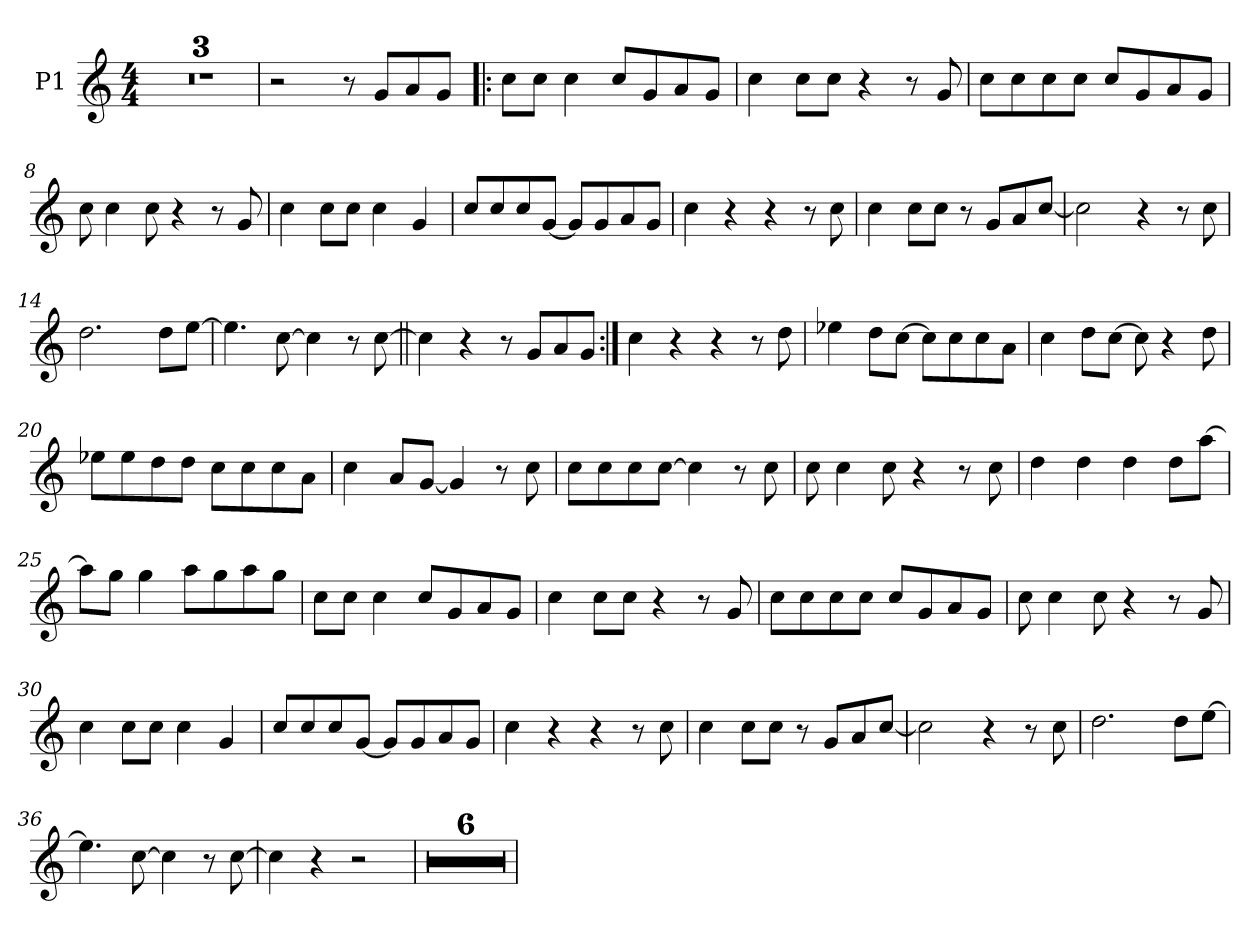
**kern
*part1
*staff1
*I"P1
*clefG2
*k[]
*M4/4
*MM150
=1
1r
=2
1r
=3
1r
=4
2r
8r
8g/L
8a/
8g/J
=5!|:
8cc\L
8cc\J
4cc\
8cc/L
8g/
8a/
8g/J
=6
4cc\
8cc\L
8cc\J
4r
8r
8g/
!!LO:LB:g=z
=7
8cc\L
8cc\
8cc\
8cc\J
8cc/L
8g/
8a/
8g/J
=8
8cc\
4cc\
8cc\
4r
8r
8g/
=9
4cc\
8cc\L
8cc\J
4cc\
4g/
=10
8cc/L
8cc/
8cc/
[<8g/J
8g/L]
8g/
8a/
8g/J
=11
4cc\
4r
4r
8r
8cc\
!!LO:LB:g=z
=12
4cc\
8cc\L
8cc\J
8r
8g/L
8a/
[<8cc/J
=13
2cc\]
4r
8r
8cc\
=14
2.dd\
8dd\L
[>8ee\J
=15
4.ee\]
[>8cc\
4cc\]
8r
[>8cc\
=16||
4cc\]
4r
8r
8g/L
8a/
8g/J
!!LO:LB:g=z
=17:|!
4cc\
4r
4r
8r
8dd\
=18
4ee-X\
8dd\L
[>8cc\J
8cc\L]
8cc\
8cc\
8a\J
=19
4cc\
8dd\L
[>8cc\J
8cc\]
4r
8dd\
=20
8ee-X\L
8ee-\
8dd\
8dd\J
8cc\L
8cc\
8cc\
8a\J
=21
4cc\
8a/L
[<8g/J
4g/]
8r
8cc\
!!LO:LB:g=z
=22
8cc\L
8cc\
8cc\
[>8cc\J
4cc\]
8r
8cc\
=23
8cc\
4cc\
8cc\
4r
8r
8cc\
=24
4dd\
4dd\
4dd\
8dd\L
[>8aa\J
=25
8aa\L]
8gg\J
4gg\
8aa\L
8gg\
8aa\
8gg\J
=26
8cc\L
8cc\J
4cc\
8cc/L
8g/
8a/
8g/J
!!LO:LB:g=z
=27
4cc\
8cc\L
8cc\J
4r
8r
8g/
=28
8cc\L
8cc\
8cc\
8cc\J
8cc/L
8g/
8a/
8g/J
=29
8cc\
4cc\
8cc\
4r
8r
8g/
=30
4cc\
8cc\L
8cc\J
4cc\
4g/
=31
8cc/L
8cc/
8cc/
[<8g/J
8g/L]
8g/
8a/
8g/J
!!LO:LB:g=z
=32
4cc\
4r
4r
8r
8cc\
=33
4cc\
8cc\L
8cc\J
8r
8g/L
8a/
[<8cc/J
=34
2cc\]
4r
8r
8cc\
=35
2.dd\
8dd\L
[>8ee\J
=36
4.ee\]
[>8cc\
4cc\]
8r
[>8cc\
=37
4cc\]
4r
2r
!!LO:LB:g=z
=38
1r
=39
1r
=40
1r
=41
1r
=42
1r
=43
1r
=
*-
